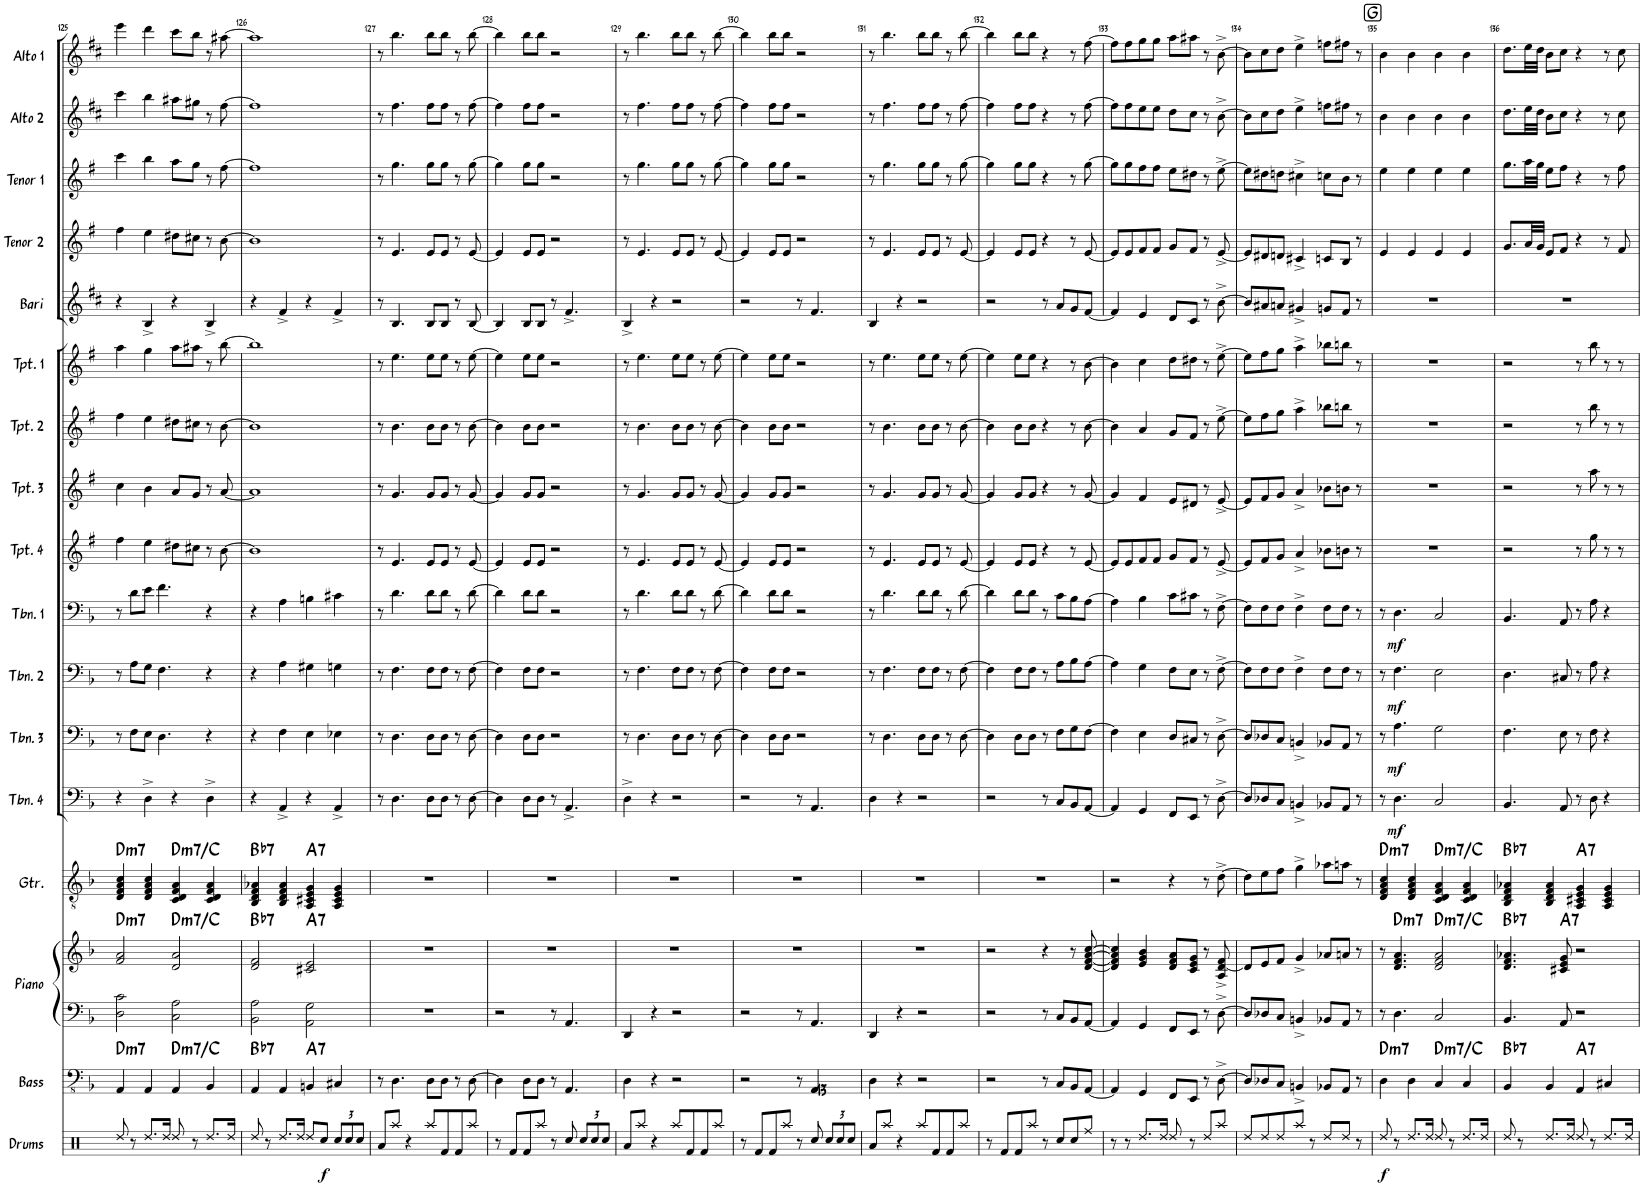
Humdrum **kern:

**kern	**dynam	**kern	**harte	**kern	**kern	**harte	**kern	**harte	**kern	**dynam	**kern	**dynam	**kern	**dynam	**kern	**dynam	**kern	**kern	**kern	**kern	**kern	**kern	**kern	**kern	**kern
*part17	*part17	*part16	*part16	*part15	*part15	*part15	*part14	*part14	*part13	*part13	*part12	*part12	*part11	*part11	*part10	*part10	*part9	*part8	*part7	*part6	*part5	*part4	*part3	*part2	*part1
*staff18	*staff18	*staff17	*	*staff16	*staff15	*	*staff14	*	*staff13	*staff13	*staff12	*staff12	*staff11	*staff11	*staff10	*staff10	*staff9	*staff8	*staff7	*staff6	*staff5	*staff4	*staff3	*staff2	*staff1
*I"Drums	*	*I"Bass	*	*I"Piano	*	*	*I"Guitar	*	*I"Trombone 4	*	*I"Trombone 3	*	*I"Trombone 2	*	*I"Trombone 1	*	*I"Trumpet 4	*I"Trumpet 3	*I"Trumpet 2	*I"Trumpet 1	*I"Baritone Sax	*I"Tenor Sax 2	*I"Tenor Sax 1	*I"Alto Sax 2	*I"Alto Sax 1
*I'Drums	*	*I'Bass	*	*I'Piano	*	*	*I'Gtr.	*	*I'Tbn. 4	*	*I'Tbn. 3	*	*I'Tbn. 2	*	*I'Tbn. 1	*	*I'Tpt. 4	*I'Tpt. 3	*I'Tpt. 2	*I'Tpt. 1	*I'Bari	*I'Tenor 2	*I'Tenor 1	*I'Alto 2	*I'Alto 1
!!LO:PB:g=z
*clefX	*	*clefFv4	*	*clefF4	*clefG2	*	*clefGv2	*	*clefF4	*	*clefF4	*	*clefF4	*	*clefF4	*	*clefG2	*clefG2	*clefG2	*clefG2	*clefG2	*clefG2	*clefG2	*clefG2	*clefG2
*	*	*	*	*	*	*	*	*	*	*	*	*	*	*	*	*	*Trd1c2	*Trd1c2	*Trd1c2	*Trd1c2	*Trd12c21	*Trd8c14	*Trd8c14	*Trd5c9	*Trd5c9
*k[]	*	*k[b-]	*	*k[b-]	*k[b-]	*	*k[b-]	*	*k[b-]	*	*k[b-]	*	*k[b-]	*	*k[b-]	*	*k[f#]	*k[f#]	*k[f#]	*k[f#]	*k[f#c#]	*k[f#]	*k[f#]	*k[f#c#]	*k[f#c#]
*M4/4	*	*M4/4	*	*M4/4	*M4/4	*	*M4/4	*	*M4/4	*	*M4/4	*	*M4/4	*	*M4/4	*	*M4/4	*M4/4	*M4/4	*M4/4	*M4/4	*M4/4	*M4/4	*M4/4	*M4/4
=125	=125	=125	=125	=125	=125	=125	=125	=125	=125	=125	=125	=125	=125	=125	=125	=125	=125	=125	=125	=125	=125	=125	=125	=125	=125
!	!	!	!LO:H:kt=m7	!	!	!LO:H:kt=m7	!	!LO:H:kt=m7	!	!	!	!	!	!	!	!	!	!	!	!	!	!	!	!	!
8Rdd/	.	4AAA/	D:min7	2D\ 2c\	2f/ 2a/	D:min7	4D/ 4F/ 4A/ 4c/	D:min7	4r	.	8r	.	8r	.	8r	.	4ff#\	4cc\	4ff#\	4aa\	4r	4ff#\	4ccc\	4ccc#\	4eee\
8r	.	.	.	.	.	.	.	.	.	.	8F\L	.	8A\L	.	8d\L	.	.	.	.	.	.	.	.	.	.
8.Rdd/L	.	4AAA/	.	.	.	.	4D/ 4F/ 4A/ 4c/	.	4D^\	.	8E\J	.	8G\J	.	8e\J	.	4ee\	4b\	4ee\	4gg\	4B^/	4ee\	4bb\	4bb\	4ddd\
.	.	.	.	.	.	.	.	.	.	.	4.D\	.	4.F\	.	4.f\	.	.	.	.	.	.	.	.	.	.
16Rdd/Jk	.	.	.	.	.	.	.	.	.	.	.	.	.	.	.	.	.	.	.	.	.	.	.	.	.
!	!	!	!LO:H:kt=m7	!	!	!LO:H:kt=m7	!	!LO:H:kt=m7	!	!	!	!	!	!	!	!	!	!	!	!	!	!	!	!	!
8Rdd/	.	4AAA/	D:min7/b7	2C\ 2A\	2d/ 2a/	D:min7/b7	4C/ 4D/ 4F/ 4A/	D:min7/b7	4r	.	.	.	.	.	.	.	8dd#X\L	8a/L	8dd#X\L	8aa\L	4r	8dd#X\L	8aa\L	8aa#X\L	8ccc#\L
8r	.	.	.	.	.	.	.	.	.	.	.	.	.	.	.	.	8cc#X\J	8g/J	8cc#X\J	8aa#X\J	.	8cc#X\J	8gg\J	8gg#X\J	8bb\J
8.Rdd/L	.	4BBB-/	.	.	.	.	4C/ 4D/ 4F/ 4A/	.	4D^\	.	4r	.	4r	.	4r	.	8r	8r	8r	8r	4B^/	8r	8r	8r	8r
.	.	.	.	.	.	.	.	.	.	.	.	.	.	.	.	.	[8b\	[8a/	[8b\	[8bb\	.	[8b\	[8ff#\	[8ff#\	[8aa#X\
16Rdd/Jk	.	.	.	.	.	.	.	.	.	.	.	.	.	.	.	.	.	.	.	.	.	.	.	.	.
=126	=126	=126	=126	=126	=126	=126	=126	=126	=126	=126	=126	=126	=126	=126	=126	=126	=126	=126	=126	=126	=126	=126	=126	=126	=126
!	!	!	!LO:H:kt=7	!	!	!LO:H:kt=7	!	!LO:H:kt=7	!	!	!	!	!	!	!	!	!	!	!	!	!	!	!	!	!
8Rdd/	.	4AAA/	Bb:7	2BB-\ 2A\	2d/ 2f/	Bb:7	4BB-/ 4D/ 4F/ 4A-X/	Bb:7	4r	.	4r	.	4r	.	4r	.	1b]	1a]	1b]	1bb]	4r	1b]	1ff#]	1ff#]	1aa#]
8r	.	.	.	.	.	.	.	.	.	.	.	.	.	.	.	.	.	.	.	.	.	.	.	.	.
8.Rdd/L	.	4AAA/	.	.	.	.	4BB-/ 4D/ 4F/ 4A-/	.	4AA^/	.	4F\	.	4A\	.	4A\	.	.	.	.	.	4f#^/	.	.	.	.
16Rdd/Jk	.	.	.	.	.	.	.	.	.	.	.	.	.	.	.	.	.	.	.	.	.	.	.	.	.
!	!	!	!LO:H:kt=7	!	!	!LO:H:kt=7	!	!LO:H:kt=7	!	!	!	!	!	!	!	!	!	!	!	!	!	!	!	!	!
8Rdd/L	.	4BBBn/	A:7	2AA\ 2G\	2c#X/ 2e/	A:7	4AA/ 4C#X/ 4E/ 4G/	A:7	4r	.	4E\	.	4G#X\	.	4Bn\	.	.	.	.	.	4r	.	.	.	.
!	!LO:DY:b	!	!	!	!	!	!	!	!	!	!	!	!	!	!	!	!	!	!	!	!	!	!	!	!
8Rcc/J	f	.	.	.	.	.	.	.	.	.	.	.	.	.	.	.	.	.	.	.	.	.	.	.	.
*Xbrackettup	*	*	*	*	*	*	*	*	*	*	*	*	*	*	*	*	*	*	*	*	*	*	*	*	*
12Rcc/L	.	4CC#X/	.	.	.	.	4AA/ 4C#/ 4E/ 4G/	.	4AA^/	.	4E-X\	.	4Gn\	.	4c#X\	.	.	.	.	.	4f#^/	.	.	.	.
12Rcc/	.	.	.	.	.	.	.	.	.	.	.	.	.	.	.	.	.	.	.	.	.	.	.	.	.
12Rcc/J	.	.	.	.	.	.	.	.	.	.	.	.	.	.	.	.	.	.	.	.	.	.	.	.	.
=127	=127	=127	=127	=127	=127	=127	=127	=127	=127	=127	=127	=127	=127	=127	=127	=127	=127	=127	=127	=127	=127	=127	=127	=127	=127
8Ra/L	.	8r	.	1r	1r	.	1r	.	8r	.	8r	.	8r	.	8r	.	8r	8r	8r	8r	8r	8r	8r	8r	8r
8Raa/J	.	4.DD\	.	.	.	.	.	.	4.D\	.	4.D\	.	4.F\	.	4.d\	.	4.e/	4.g/	4.b\	4.ee\	4.B/	4.e/	4.gg\	4.ff#\	4.bb\
4r	.	.	.	.	.	.	.	.	.	.	.	.	.	.	.	.	.	.	.	.	.	.	.	.	.
8Raa/L	.	8DD\L	.	.	.	.	.	.	8D\L	.	8D\L	.	8F\L	.	8d\L	.	8e/L	8g/L	8b\L	8ee\L	8B/L	8e/L	8gg\L	8ff#\L	8bb\L
8Rf/	.	8DD\J	.	.	.	.	.	.	8D\J	.	8D\J	.	8F\J	.	8d\J	.	8e/J	8g/J	8b\J	8ee\J	8B/J	8e/J	8gg\J	8ff#\J	8bb\J
8Rf/	.	8r	.	.	.	.	.	.	8r	.	8r	.	8r	.	8r	.	8r	8r	8r	8r	8r	8r	8r	8r	8r
8Raa/J	.	[8DD\	.	.	.	.	.	.	[8D\	.	[8D\	.	[8F\	.	[8d\	.	[8e/	[8g/	[8b\	[8ee\	[8B/	[8e/	[8gg\	[8ff#\	[8bb\
=128	=128	=128	=128	=128	=128	=128	=128	=128	=128	=128	=128	=128	=128	=128	=128	=128	=128	=128	=128	=128	=128	=128	=128	=128	=128
8r	.	4DD\]	.	2r	1r	.	1r	.	4D\]	.	4D\]	.	4F\]	.	4d\]	.	4e/]	4g/]	4b\]	4ee\]	4B/]	4e/]	4gg\]	4ff#\]	4bb\]
8Rf/L	.	.	.	.	.	.	.	.	.	.	.	.	.	.	.	.	.	.	.	.	.	.	.	.	.
8Rf/	.	8DD\L	.	.	.	.	.	.	8D\L	.	8D\L	.	8F\L	.	8d\L	.	8e/L	8g/L	8b\L	8ee\L	8B/L	8e/L	8gg\L	8ff#\L	8bb\L
8Raa/J	.	8DD\J	.	.	.	.	.	.	8D\J	.	8D\J	.	8F\J	.	8d\J	.	8e/J	8g/J	8b\J	8ee\J	8B/J	8e/J	8gg\J	8ff#\J	8bb\J
8r	.	8r	.	8r	.	.	.	.	8r	.	2r	.	2r	.	2r	.	2r	2r	2r	2r	8r	2r	2r	2r	2r
8Rcc/	.	4.AAA/	.	4.AA/	.	.	.	.	4.AA^/	.	.	.	.	.	.	.	.	.	.	.	4.f#^/	.	.	.	.
12Rcc/L	.	.	.	.	.	.	.	.	.	.	.	.	.	.	.	.	.	.	.	.	.	.	.	.	.
12Rcc/	.	.	.	.	.	.	.	.	.	.	.	.	.	.	.	.	.	.	.	.	.	.	.	.	.
12Rcc/J	.	.	.	.	.	.	.	.	.	.	.	.	.	.	.	.	.	.	.	.	.	.	.	.	.
=129	=129	=129	=129	=129	=129	=129	=129	=129	=129	=129	=129	=129	=129	=129	=129	=129	=129	=129	=129	=129	=129	=129	=129	=129	=129
8Ra/L	.	4DD\	.	4DD/	1r	.	1r	.	4D^\	.	8r	.	8r	.	8r	.	8r	8r	8r	8r	4B^/	8r	8r	8r	8r
8Raa/J	.	.	.	.	.	.	.	.	.	.	4.D\	.	4.F\	.	4.d\	.	4.e/	4.g/	4.b\	4.ee\	.	4.e/	4.gg\	4.ff#\	4.bb\
4r	.	4r	.	4r	.	.	.	.	4r	.	.	.	.	.	.	.	.	.	.	.	4r	.	.	.	.
8Raa/L	.	2r	.	2r	.	.	.	.	2r	.	8D\L	.	8F\L	.	8d\L	.	8e/L	8g/L	8b\L	8ee\L	2r	8e/L	8gg\L	8ff#\L	8bb\L
8Rf/	.	.	.	.	.	.	.	.	.	.	8D\J	.	8F\J	.	8d\J	.	8e/J	8g/J	8b\J	8ee\J	.	8e/J	8gg\J	8ff#\J	8bb\J
8Rf/	.	.	.	.	.	.	.	.	.	.	8r	.	8r	.	8r	.	8r	8r	8r	8r	.	8r	8r	8r	8r
8Raa/J	.	.	.	.	.	.	.	.	.	.	[8D\	.	[8F\	.	[8d\	.	[8e/	[8g/	[8b\	[8ee\	.	[8e/	[8gg\	[8ff#\	[8bb\
=130	=130	=130	=130	=130	=130	=130	=130	=130	=130	=130	=130	=130	=130	=130	=130	=130	=130	=130	=130	=130	=130	=130	=130	=130	=130
8r	.	2r	.	2r	1r	.	1r	.	2r	.	4D\]	.	4F\]	.	4d\]	.	4e/]	4g/]	4b\]	4ee\]	2r	4e/]	4gg\]	4ff#\]	4bb\]
8Rf/L	.	.	.	.	.	.	.	.	.	.	.	.	.	.	.	.	.	.	.	.	.	.	.	.	.
8Rf/	.	.	.	.	.	.	.	.	.	.	8D\L	.	8F\L	.	8d\L	.	8e/L	8g/L	8b\L	8ee\L	.	8e/L	8gg\L	8ff#\L	8bb\L
8Raa/J	.	.	.	.	.	.	.	.	.	.	8D\J	.	8F\J	.	8d\J	.	8e/J	8g/J	8b\J	8ee\J	.	8e/J	8gg\J	8ff#\J	8bb\J
8r	.	8r	.	8r	.	.	.	.	8r	.	2r	.	2r	.	2r	.	2r	2r	2r	2r	8r	2r	2r	2r	2r
8Rcc/	.	4.AAA/	.	4.AA/	.	.	.	.	4.AA/	.	.	.	.	.	.	.	.	.	.	.	4.f#/	.	.	.	.
12Rcc/L	.	.	.	.	.	.	.	.	.	.	.	.	.	.	.	.	.	.	.	.	.	.	.	.	.
12Rcc/	.	.	.	.	.	.	.	.	.	.	.	.	.	.	.	.	.	.	.	.	.	.	.	.	.
12Rcc/J	.	.	.	.	.	.	.	.	.	.	.	.	.	.	.	.	.	.	.	.	.	.	.	.	.
=131	=131	=131	=131	=131	=131	=131	=131	=131	=131	=131	=131	=131	=131	=131	=131	=131	=131	=131	=131	=131	=131	=131	=131	=131	=131
8Ra/L	.	4DD\	.	4DD/	1r	.	1r	.	4D\	.	8r	.	8r	.	8r	.	8r	8r	8r	8r	4B/	8r	8r	8r	8r
8Raa/J	.	.	.	.	.	.	.	.	.	.	4.D\	.	4.F\	.	4.d\	.	4.e/	4.g/	4.b\	4.ee\	.	4.e/	4.gg\	4.ff#\	4.bb\
4r	.	4r	.	4r	.	.	.	.	4r	.	.	.	.	.	.	.	.	.	.	.	4r	.	.	.	.
8Raa/L	.	2r	.	2r	.	.	.	.	2r	.	8D\L	.	8F\L	.	8d\L	.	8e/L	8g/L	8b\L	8ee\L	2r	8e/L	8gg\L	8ff#\L	8bb\L
8Rf/	.	.	.	.	.	.	.	.	.	.	8D\J	.	8F\J	.	8d\J	.	8e/J	8g/J	8b\J	8ee\J	.	8e/J	8gg\J	8ff#\J	8bb\J
8Rf/	.	.	.	.	.	.	.	.	.	.	8r	.	8r	.	8r	.	8r	8r	8r	8r	.	8r	8r	8r	8r
8Raa/J	.	.	.	.	.	.	.	.	.	.	[8D\	.	[8F\	.	[8d\	.	[8e/	[8g/	[8b\	[8ee\	.	[8e/	[8gg\	[8ff#\	[8bb\
=132	=132	=132	=132	=132	=132	=132	=132	=132	=132	=132	=132	=132	=132	=132	=132	=132	=132	=132	=132	=132	=132	=132	=132	=132	=132
8r	.	2r	.	2r	2r	.	1r	.	2r	.	4D\]	.	4F\]	.	4d\]	.	4e/]	4g/]	4b\]	4ee\]	2r	4e/]	4gg\]	4ff#\]	4bb\]
8Rf/L	.	.	.	.	.	.	.	.	.	.	.	.	.	.	.	.	.	.	.	.	.	.	.	.	.
8Rf/	.	.	.	.	.	.	.	.	.	.	8D\L	.	8F\L	.	8d\L	.	8e/L	8g/L	8b\L	8ee\L	.	8e/L	8gg\L	8ff#\L	8bb\L
8Raa/J	.	.	.	.	.	.	.	.	.	.	8D\J	.	8F\J	.	8d\J	.	8e/J	8g/J	8b\J	8ee\J	.	8e/J	8gg\J	8ff#\J	8bb\J
8r	.	8r	.	8r	4r	.	.	.	8r	.	8r	.	8r	.	8r	.	4r	4r	4r	4r	8r	4r	4r	4r	4r
8Rcc/L	.	8CC/L	.	8C/L	.	.	.	.	8C/L	.	8F\L	.	8A\L	.	8c\L	.	.	.	.	.	8a/L	.	.	.	.
8Rcc/	.	8BBB-/	.	8BB-/	8r	.	.	.	8BB-/	.	8G\	.	8B-\	.	8B-\	.	8r	8r	8r	8r	8g/	8r	8r	8r	8r
8Rff/J	.	[8AAA/J	.	[8AA/J	[8d/ [8f/ [8a/ [8cc/	.	.	.	[8AA/J	.	[8F\J	.	[8A\J	.	[8A\J	.	[8e/	[8g/	[8b\	[8b\	[8f#/J	[8e/	[8gg\	[8ff#\	[8ff#\
=133	=133	=133	=133	=133	=133	=133	=133	=133	=133	=133	=133	=133	=133	=133	=133	=133	=133	=133	=133	=133	=133	=133	=133	=133	=133
8r	.	4AAA/]	.	4AA/]	4d/] 4f/] 4a/] 4cc/]	.	2r	.	4AA/]	.	4F\]	.	4A\]	.	4A\]	.	8e/L]	4g/]	4b\]	4b\]	4f#/]	8e/L]	8gg\L]	8ff#\L]	8ff#\L]
8r	.	.	.	.	.	.	.	.	.	.	.	.	.	.	.	.	8e/	.	.	.	.	8e/	8gg\	8ff#\	8ff#\
8.Rdd/L	.	4GGG/	.	4GG/	4e/ 4g/ 4b-/	.	.	.	4GG/	.	4E\	.	4G\	.	4B-\	.	8f#/	4f#/	4a/	4cc\	4e/	8f#/	8ff#\	8ee\	8gg\
.	.	.	.	.	.	.	.	.	.	.	.	.	.	.	.	.	8f#/J	.	.	.	.	8f#/J	8ff#\J	8ee\J	8gg\J
16Rdd/Jk	.	.	.	.	.	.	.	.	.	.	.	.	.	.	.	.	.	.	.	.	.	.	.	.	.
8Rdd/	.	8FFF/L	.	8FF/L	8d/ 8f/ 8a/L	.	4r	.	8FF/L	.	8D/L	.	8F\L	.	8c\L	.	8g/L	8e/L	8g/L	8dd\L	8d/L	8g/L	8ee\L	8dd\L	8aa\L
8r	.	8EEE/J	.	8EE/J	8c/ 8e/ 8g/J	.	.	.	8EE/J	.	8C#X/J	.	8E\J	.	8c#X\J	.	8f#/J	8d#X/J	8f#/J	8dd#X\J	8c#/J	8f#/J	8dd#X\J	8cc#\J	8aa#X\J
8Rdd/L	.	8r	.	8r	8r	.	8r	.	8r	.	8r	.	8r	.	8r	.	8r	8r	8r	8r	8r	8r	8r	8r	8r
8Raa/J	.	[8DD^\	.	[8D^\	8A/^ [8d/^ 8f/^	.	[8d^\	.	[8D^\	.	[8D^\	.	[8F^\	.	[8F^\	.	[8e^/	[8e^/	[8ee^\	[8ee^\	[8b^\	[8e^/	[8ee^\	[8b^\	[8b^\
=134	=134	=134	=134	=134	=134	=134	=134	=134	=134	=134	=134	=134	=134	=134	=134	=134	=134	=134	=134	=134	=134	=134	=134	=134	=134
8Rdd/L	.	8DD/L]	.	8D/L]	8d/L]	.	8d\L]	.	8D/L]	.	8D/L]	.	8F\L]	.	8F\L]	.	8e/L]	8e/L]	8ee\L]	8ee\L]	8b/L]	8e/L]	8ee\L]	8b\L]	8b\L]
8Rdd/	.	8DD-X/	.	8D-X/	8e/	.	8e\	.	8D-X/	.	8D-X/	.	8F\	.	8F\	.	8f#/	8f#/	8ff#\	8ff#\	8a#X/	8d#X/	8dd#X\	8cc#\	8cc#\
8Rdd/	.	8CC/J	.	8C/J	8f/J	.	8f\J	.	8C/J	.	8C/J	.	8F\J	.	8F\J	.	8g/J	8g/J	8gg\J	8gg\J	8an/J	8dn/J	8ddn\J	8dd\J	8dd\J
8Raa/J	.	4BBBn^/	.	4BBn^/	4g^/	.	4g^\	.	4BBn^/	.	4BBn^/	.	4F^\	.	4F^\	.	4a^/	4a^/	4aa^\	4aa^\	4g#X^/	4c#X^/	4cc#X^\	4ee^\	4ee^\
8r	.	.	.	.	.	.	.	.	.	.	.	.	.	.	.	.	.	.	.	.	.	.	.	.	.
8Rdd/L	.	8BBB-X/L	.	8BB-X/L	8a-X/L	.	8a-X\L	.	8BB-X/L	.	8BB-X/L	.	8F\L	.	8F\L	.	8b-X\L	8b-X\L	8bb-X\L	8bb-X\L	8gn/L	8cn/L	8ccn\L	8ffn\L	8ffn\L
8Rdd/J	.	8AAA/J	.	8AA/J	8an/J	.	8an\J	.	8AA/J	.	8AA/J	.	8F\J	.	8F\J	.	8bn\J	8bn\J	8bbn\J	8bbn\J	8f#/J	8B/J	8b\J	8ff#X\J	8ff#X\J
8r	.	8r	.	8r	8r	.	8r	.	8r	.	8r	.	8r	.	8r	.	8r	8r	8r	8r	8r	8r	8r	8r	8r
!!LO:REH:place=s1:a:cj:fs=14:t=G
=135	=135	=135	=135	=135	=135	=135	=135	=135	=135	=135	=135	=135	=135	=135	=135	=135	=135	=135	=135	=135	=135	=135	=135	=135	=135
!	!LO:DY:b	!	!LO:H:kt=m7	!	!	!	!	!LO:H:kt=m7	!	!	!	!	!	!	!	!	!	!	!	!	!	!	!	!	!
8Rdd/	f	4DD\	D:min7	8r	8r	.	4D/ 4F/ 4A/ 4c/	D:min7	8r	.	8r	.	8r	.	8r	.	1r	1r	1r	1r	1r	4e/	4ee\	4b\	4b\
!	!	!	!	!	!	!LO:H:kt=m7	!	!	!	!LO:DY:b	!	!LO:DY:b	!	!LO:DY:b	!	!LO:DY:b	!	!	!	!	!	!	!	!	!
8r	.	.	.	4.D\	4.d/ 4.f/ 4.a/	D:min7	.	.	4.D\	mf	4.A\	mf	4.F\	mf	4.D\	mf	.	.	.	.	.	.	.	.	.
8.Rdd/L	.	4DD\	.	.	.	.	4D/ 4F/ 4A/ 4c/	.	.	.	.	.	.	.	.	.	.	.	.	.	.	4e/	4ee\	4b\	4b\
16Rdd/Jk	.	.	.	.	.	.	.	.	.	.	.	.	.	.	.	.	.	.	.	.	.	.	.	.	.
!	!	!	!LO:H:kt=m7	!	!	!LO:H:kt=m7	!	!LO:H:kt=m7	!	!	!	!	!	!	!	!	!	!	!	!	!	!	!	!	!
8Rdd/	.	4CC/	D:min7/b7	2C/	2d/ 2f/ 2a/	D:min7/b7	4C/ 4D/ 4F/ 4A/	D:min7/b7	2C/	.	2G\	.	2E\	.	2C/	.	.	.	.	.	.	4e/	4ee\	4b\	4b\
8r	.	.	.	.	.	.	.	.	.	.	.	.	.	.	.	.	.	.	.	.	.	.	.	.	.
8.Rdd/L	.	4CC/	.	.	.	.	4C/ 4D/ 4F/ 4A/	.	.	.	.	.	.	.	.	.	.	.	.	.	.	4e/	4ee\	4b\	4b\
16Rdd/Jk	.	.	.	.	.	.	.	.	.	.	.	.	.	.	.	.	.	.	.	.	.	.	.	.	.
=136	=136	=136	=136	=136	=136	=136	=136	=136	=136	=136	=136	=136	=136	=136	=136	=136	=136	=136	=136	=136	=136	=136	=136	=136	=136
!	!	!	!LO:H:kt=7	!	!	!LO:H:kt=7	!	!LO:H:kt=7	!	!	!	!	!	!	!	!	!	!	!	!	!	!	!	!	!
8Rdd/	.	4BBB-/	Bb:7	4.BB-/	4.d/ 4.f/ 4.a-X/	Bb:7	4BB-/ 4D/ 4F/ 4A-X/	Bb:7	4.BB-/	.	4.F\	.	4.D\	.	4.BB-/	.	2r	2r	2r	2r	1r	8.g/L	8.gg\L	8.dd\L	8.dd\L
8r	.	.	.	.	.	.	.	.	.	.	.	.	.	.	.	.	.	.	.	.	.	.	.	.	.
.	.	.	.	.	.	.	.	.	.	.	.	.	.	.	.	.	.	.	.	.	.	32a/LL	32aa\LL	32ee\LL	32ee\LL
.	.	.	.	.	.	.	.	.	.	.	.	.	.	.	.	.	.	.	.	.	.	32g/JJJ	32gg\JJJ	32dd\JJJ	32dd\JJJ
8.Rdd/L	.	4BBB-/	.	.	.	.	4BB-/ 4D/ 4F/ 4A-/	.	.	.	.	.	.	.	.	.	.	.	.	.	.	8e/L	8ee\L	8b\L	8b\L
!	!	!	!	!	!	!LO:H:kt=7	!	!	!	!	!	!	!	!	!	!	!	!	!	!	!	!	!	!	!
.	.	.	.	8AA/	8c#X/ 8e/ 8g/	A:7	.	.	8AA/	.	8E\	.	8C#X/	.	8AA/	.	.	.	.	.	.	8f#/J	8ff#\J	8cc#\J	8cc#\J
16Rdd/Jk	.	.	.	.	.	.	.	.	.	.	.	.	.	.	.	.	.	.	.	.	.	.	.	.	.
!	!	!	!LO:H:kt=7	!	!	!	!	!LO:H:kt=7	!	!	!	!	!	!	!	!	!	!	!	!	!	!	!	!	!
8Rdd/	.	4AAA/	A:7	2r	2r	.	4AA/ 4C#X/ 4E/ 4G/	A:7	8r	.	8r	.	8r	.	8r	.	8r	8r	8r	8r	.	4r	4r	4r	4r
8r	.	.	.	.	.	.	.	.	8D\	.	8F\	.	8A\	.	8A\	.	8gg\	8aa\	8bb\	8bb\	.	.	.	.	.
8.Rdd/L	.	4CC#X/	.	.	.	.	4AA/ 4C#/ 4E/ 4G/	.	4r	.	4r	.	4r	.	4r	.	8r	8r	8r	8r	.	8r	8r	8r	8r
.	.	.	.	.	.	.	.	.	.	.	.	.	.	.	.	.	8r	8r	8r	8r	.	8f#/	8ff#\	8cc#\	8cc#\
16Rdd/Jk	.	.	.	.	.	.	.	.	.	.	.	.	.	.	.	.	.	.	.	.	.	.	.	.	.
=	=	=	=	=	=	=	=	=	=	=	=	=	=	=	=	=	=	=	=	=	=	=	=	=	=
*-	*-	*-	*-	*-	*-	*-	*-	*-	*-	*-	*-	*-	*-	*-	*-	*-	*-	*-	*-	*-	*-	*-	*-	*-	*-
